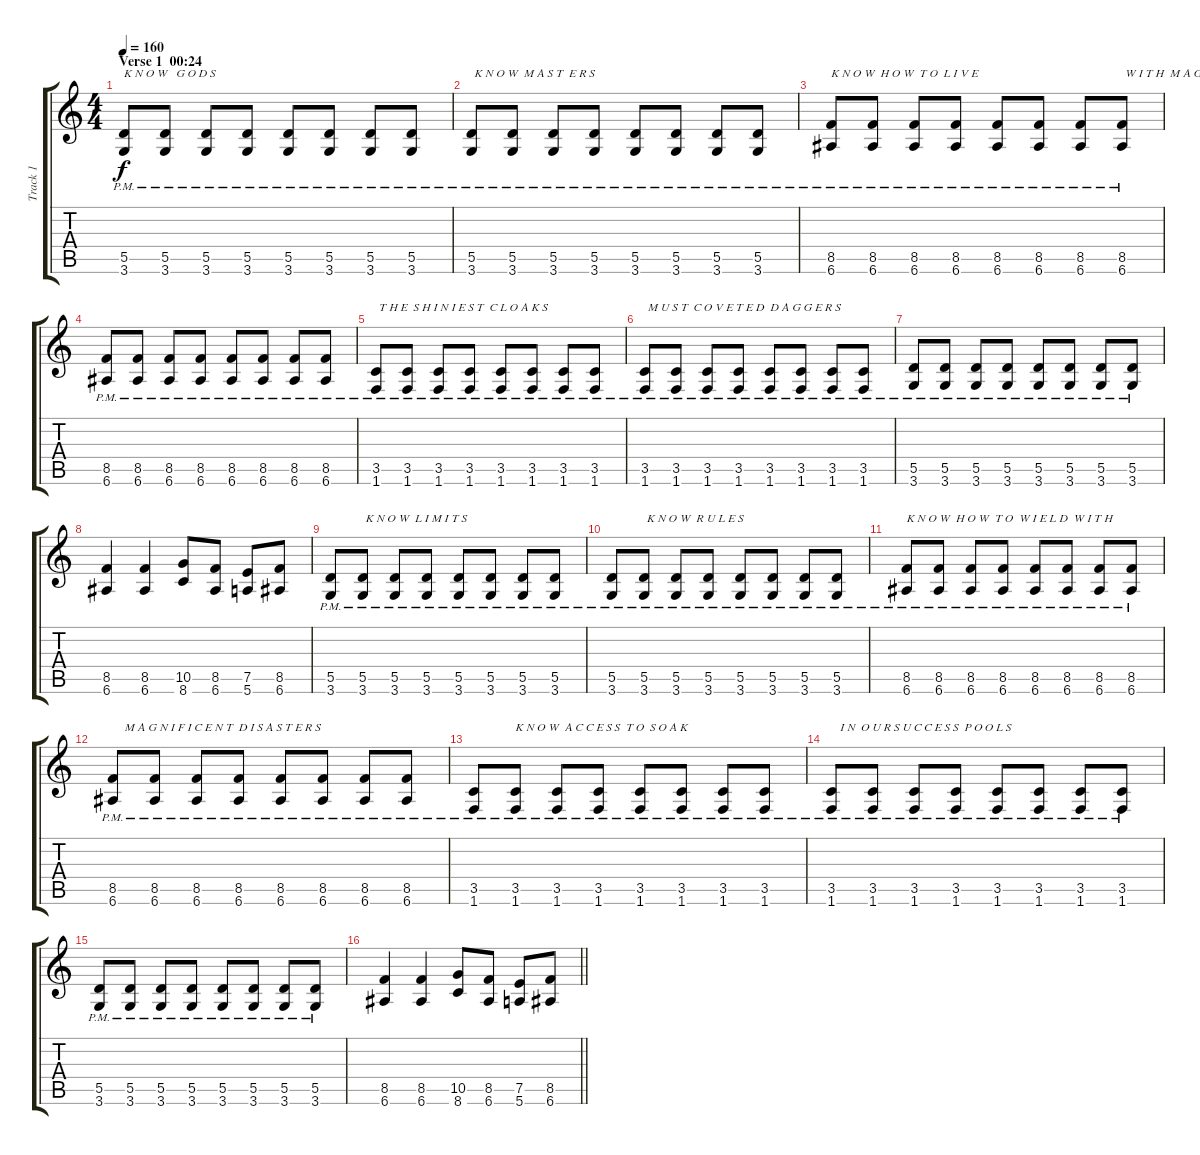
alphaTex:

\track ("Track 1" "Track 1") {instrument distortionguitar}
\staff {score tabs}
\tuning (E4 B3 G3 D3 A2 E2) {hide}
\ts (4 4)
\section ("" "Verse 1  00:24")
\tempo 160
\clef g2
\ks c
(5.5{pm} 3.6{pm}).8{txt "K N O W   G O D S" dy f} (5.5{pm} 3.6{pm}).8 (5.5{pm} 3.6{pm}).8 (5.5{pm} 3.6{pm}).8 (5.5{pm} 3.6{pm}).8 (5.5{pm} 3.6{pm}).8 (5.5{pm} 3.6{pm}).8 (5.5{pm} 3.6{pm}).8 |
(5.5{pm} 3.6{pm}).8{txt " K N O W  M A S T  E R S"} (5.5{pm} 3.6{pm}).8 (5.5{pm} 3.6{pm}).8 (5.5{pm} 3.6{pm}).8 (5.5{pm} 3.6{pm}).8 (5.5{pm} 3.6{pm}).8 (5.5{pm} 3.6{pm}).8 (5.5{pm} 3.6{pm}).8 |
(8.5{pm} 6.6{pm}).8{txt "K N O W  H O W  T O  L I V E"} (8.5{pm} 6.6{pm}).8 (8.5{pm} 6.6{pm}).8 (8.5{pm} 6.6{pm}).8 (8.5{pm} 6.6{pm}).8 (8.5{pm} 6.6{pm}).8 (8.5{pm} 6.6{pm}).8 (8.5{pm} 6.6{pm}).8{txt " W I T H  M A G N I F I C E N T  D I S A S T E R S"} |
(8.5{pm} 6.6{pm}).8 (8.5{pm} 6.6{pm}).8 (8.5{pm} 6.6{pm}).8 (8.5{pm} 6.6{pm}).8 (8.5{pm} 6.6{pm}).8 (8.5{pm} 6.6{pm}).8 (8.5{pm} 6.6{pm}).8 (8.5{pm} 6.6{pm}).8 |
(3.5{pm} 1.6{pm}).8{txt " T H E  S H I N I E S T  C L O A K S  "} (3.5{pm} 1.6{pm}).8 (3.5{pm} 1.6{pm}).8 (3.5{pm} 1.6{pm}).8 (3.5{pm} 1.6{pm}).8 (3.5{pm} 1.6{pm}).8 (3.5{pm} 1.6{pm}).8 (3.5{pm} 1.6{pm}).8 |
(3.5{pm} 1.6{pm}).8{txt " M U S T  C O V E T E D  D A G G E R S"} (3.5{pm} 1.6{pm}).8 (3.5{pm} 1.6{pm}).8 (3.5{pm} 1.6{pm}).8 (3.5{pm} 1.6{pm}).8 (3.5{pm} 1.6{pm}).8 (3.5{pm} 1.6{pm}).8 (3.5{pm} 1.6{pm}).8 |
(5.5{pm} 3.6{pm}).8 (5.5{pm} 3.6{pm}).8 (5.5{pm} 3.6{pm}).8 (5.5{pm} 3.6{pm}).8 (5.5{pm} 3.6{pm}).8 (5.5{pm} 3.6{pm}).8 (5.5{pm} 3.6{pm}).8 (5.5{pm} 3.6{pm}).8 |
(8.5 6.6).4 (8.5 6.6).4 (10.5 8.6).8 (8.5 6.6).8 (7.5 5.6).8 (8.5 6.6).8 |
(5.5{pm} 3.6{pm}).8 (5.5{pm} 3.6{pm}).8{txt " K N O W  L I M I T S"} (5.5{pm} 3.6{pm}).8 (5.5{pm} 3.6{pm}).8 (5.5{pm} 3.6{pm}).8 (5.5{pm} 3.6{pm}).8 (5.5{pm} 3.6{pm}).8 (5.5{pm} 3.6{pm}).8 |
(5.5{pm} 3.6{pm}).8 (5.5{pm} 3.6{pm}).8{txt " K N O W  R U L E S"} (5.5{pm} 3.6{pm}).8 (5.5{pm} 3.6{pm}).8 (5.5{pm} 3.6{pm}).8 (5.5{pm} 3.6{pm}).8 (5.5{pm} 3.6{pm}).8 (5.5{pm} 3.6{pm}).8 |
(8.5{pm} 6.6{pm}).8{txt "K N O W  H O W  T O  W I E L D  W I T H"} (8.5{pm} 6.6{pm}).8 (8.5{pm} 6.6{pm}).8 (8.5{pm} 6.6{pm}).8 (8.5{pm} 6.6{pm}).8 (8.5{pm} 6.6{pm}).8 (8.5{pm} 6.6{pm}).8 (8.5{pm} 6.6{pm}).8 |
(8.5{pm} 6.6{pm}).8{txt "    M A G N I F I C E N T  D I S A S T E R S"} (8.5{pm} 6.6{pm}).8 (8.5{pm} 6.6{pm}).8 (8.5{pm} 6.6{pm}).8 (8.5{pm} 6.6{pm}).8 (8.5{pm} 6.6{pm}).8 (8.5{pm} 6.6{pm}).8 (8.5{pm} 6.6{pm}).8 |
(3.5{pm} 1.6{pm}).8 (3.5{pm} 1.6{pm}).8{txt "K N O W  A C C E S S  T O  S O A K"} (3.5{pm} 1.6{pm}).8 (3.5{pm} 1.6{pm}).8 (3.5{pm} 1.6{pm}).8 (3.5{pm} 1.6{pm}).8 (3.5{pm} 1.6{pm}).8 (3.5{pm} 1.6{pm}).8 |
(3.5{pm} 1.6{pm}).8{txt "   I N  O U R S U C C E S S  P O O L S"} (3.5{pm} 1.6{pm}).8 (3.5{pm} 1.6{pm}).8 (3.5{pm} 1.6{pm}).8 (3.5{pm} 1.6{pm}).8 (3.5{pm} 1.6{pm}).8 (3.5{pm} 1.6{pm}).8 (3.5{pm} 1.6{pm}).8 |
(5.5{pm} 3.6{pm}).8 (5.5{pm} 3.6{pm}).8 (5.5{pm} 3.6{pm}).8 (5.5{pm} 3.6{pm}).8 (5.5{pm} 3.6{pm}).8 (5.5{pm} 3.6{pm}).8 (5.5{pm} 3.6{pm}).8 (5.5{pm} 3.6{pm}).8 |
\barLineRight lightlight
(8.5 6.6).4 (8.5 6.6).4 (10.5 8.6).8 (8.5 6.6).8 (7.5 5.6).8 (8.5 6.6).8
